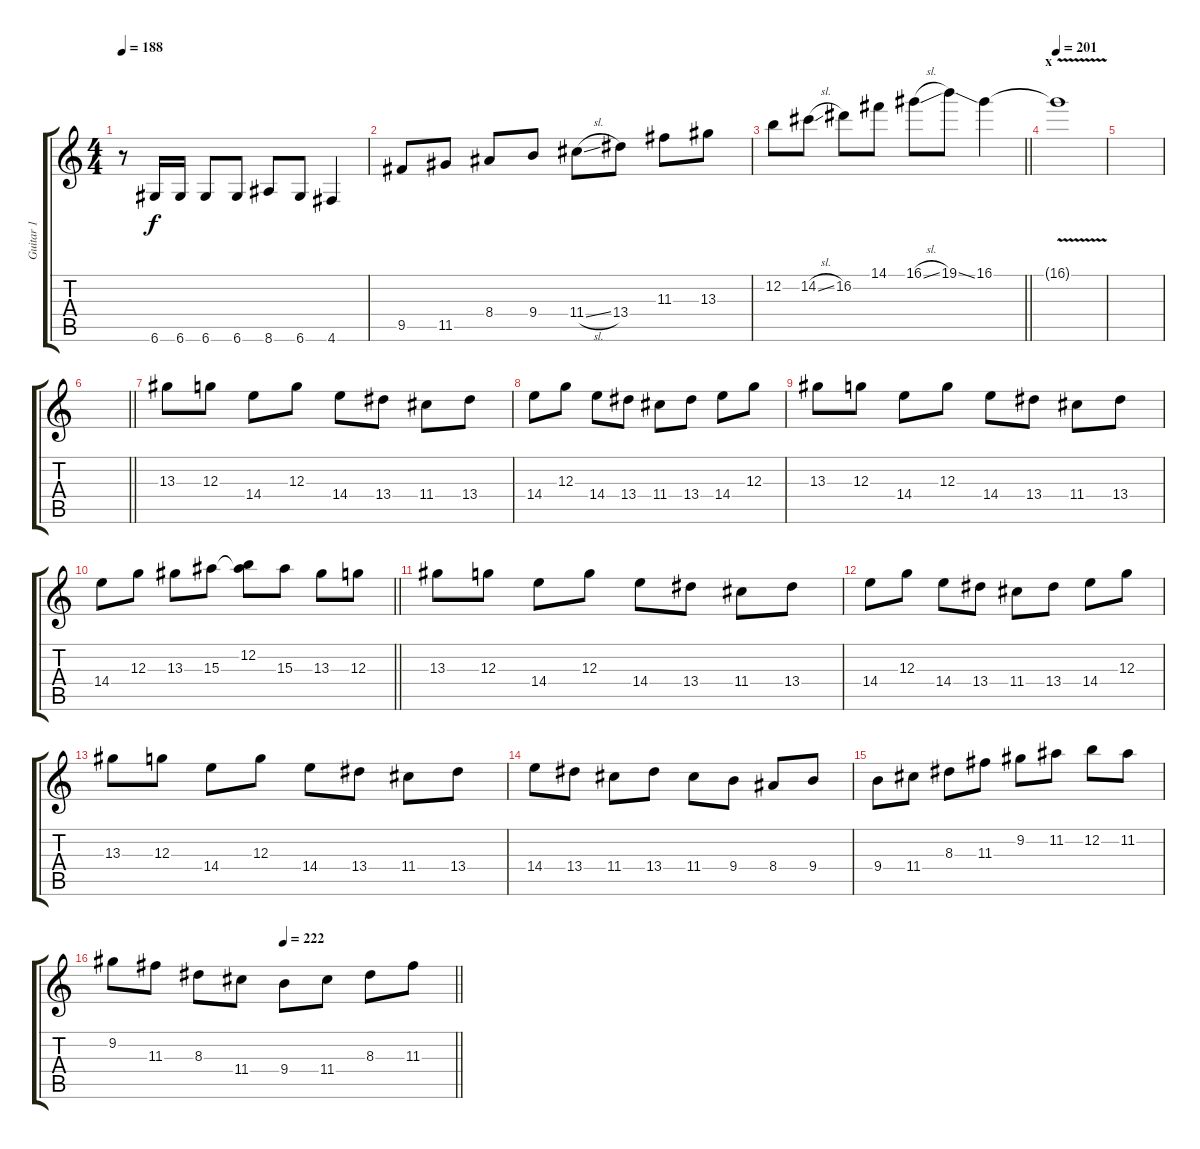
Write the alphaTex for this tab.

\track ("Guitar 1" "Guitar 1") {instrument distortionguitar}
\staff {score tabs}
\tuning (E4 B3 G3 D3 A2 D2) {hide}
\ts (4 4)
\tempo 188
\clef g2
\ks c
r.8{dy f} 6.6.16 6.6.16 6.6.8 6.6.8 8.6.8 6.6.8 4.6.4 |
9.5.8 11.5.8 8.4.8 9.4.8 11.4{sl}.8 13.4.8 11.3.8 13.3.8 |
\barLineRight lightlight
12.2.8 14.2{sl}.8 16.2.8 14.1.8 16.1{sl}.8 19.1{ss}.8 16.1.4 |
\section ("" "x")
\tempo 201
16.1{v t}.1 |
|
\barLineRight lightlight
|
\section ("" "")
13.3.8 12.3.8 14.4.8 12.3.8 14.4.8 13.4.8 11.4.8 13.4.8 |
14.4.8 12.3.8 14.4.8 13.4.8 11.4.8 13.4.8 14.4.8 12.3.8 |
13.3.8 12.3.8 14.4.8 12.3.8 14.4.8 13.4.8 11.4.8 13.4.8 |
\barLineRight lightlight
14.4.8 12.3.8 13.3.8 15.3.8 (12.2 15.3{t}).8 15.3.8 13.3.8 12.3.8 |
13.3.8 12.3.8 14.4.8 12.3.8 14.4.8 13.4.8 11.4.8 13.4.8 |
14.4.8 12.3.8 14.4.8 13.4.8 11.4.8 13.4.8 14.4.8 12.3.8 |
13.3.8 12.3.8 14.4.8 12.3.8 14.4.8 13.4.8 11.4.8 13.4.8 |
14.4.8 13.4.8 11.4.8 13.4.8 11.4.8 9.4.8 8.4.8 9.4.8 |
9.4.8 11.4.8 8.3.8 11.3.8 9.2.8 11.2.8 12.2.8 11.2.8 |
\tempo (222 0.5)
\barLineRight lightlight
9.2.8 11.3.8 8.3.8 11.4.8 9.4.8 11.4.8 8.3.8 11.3.8
